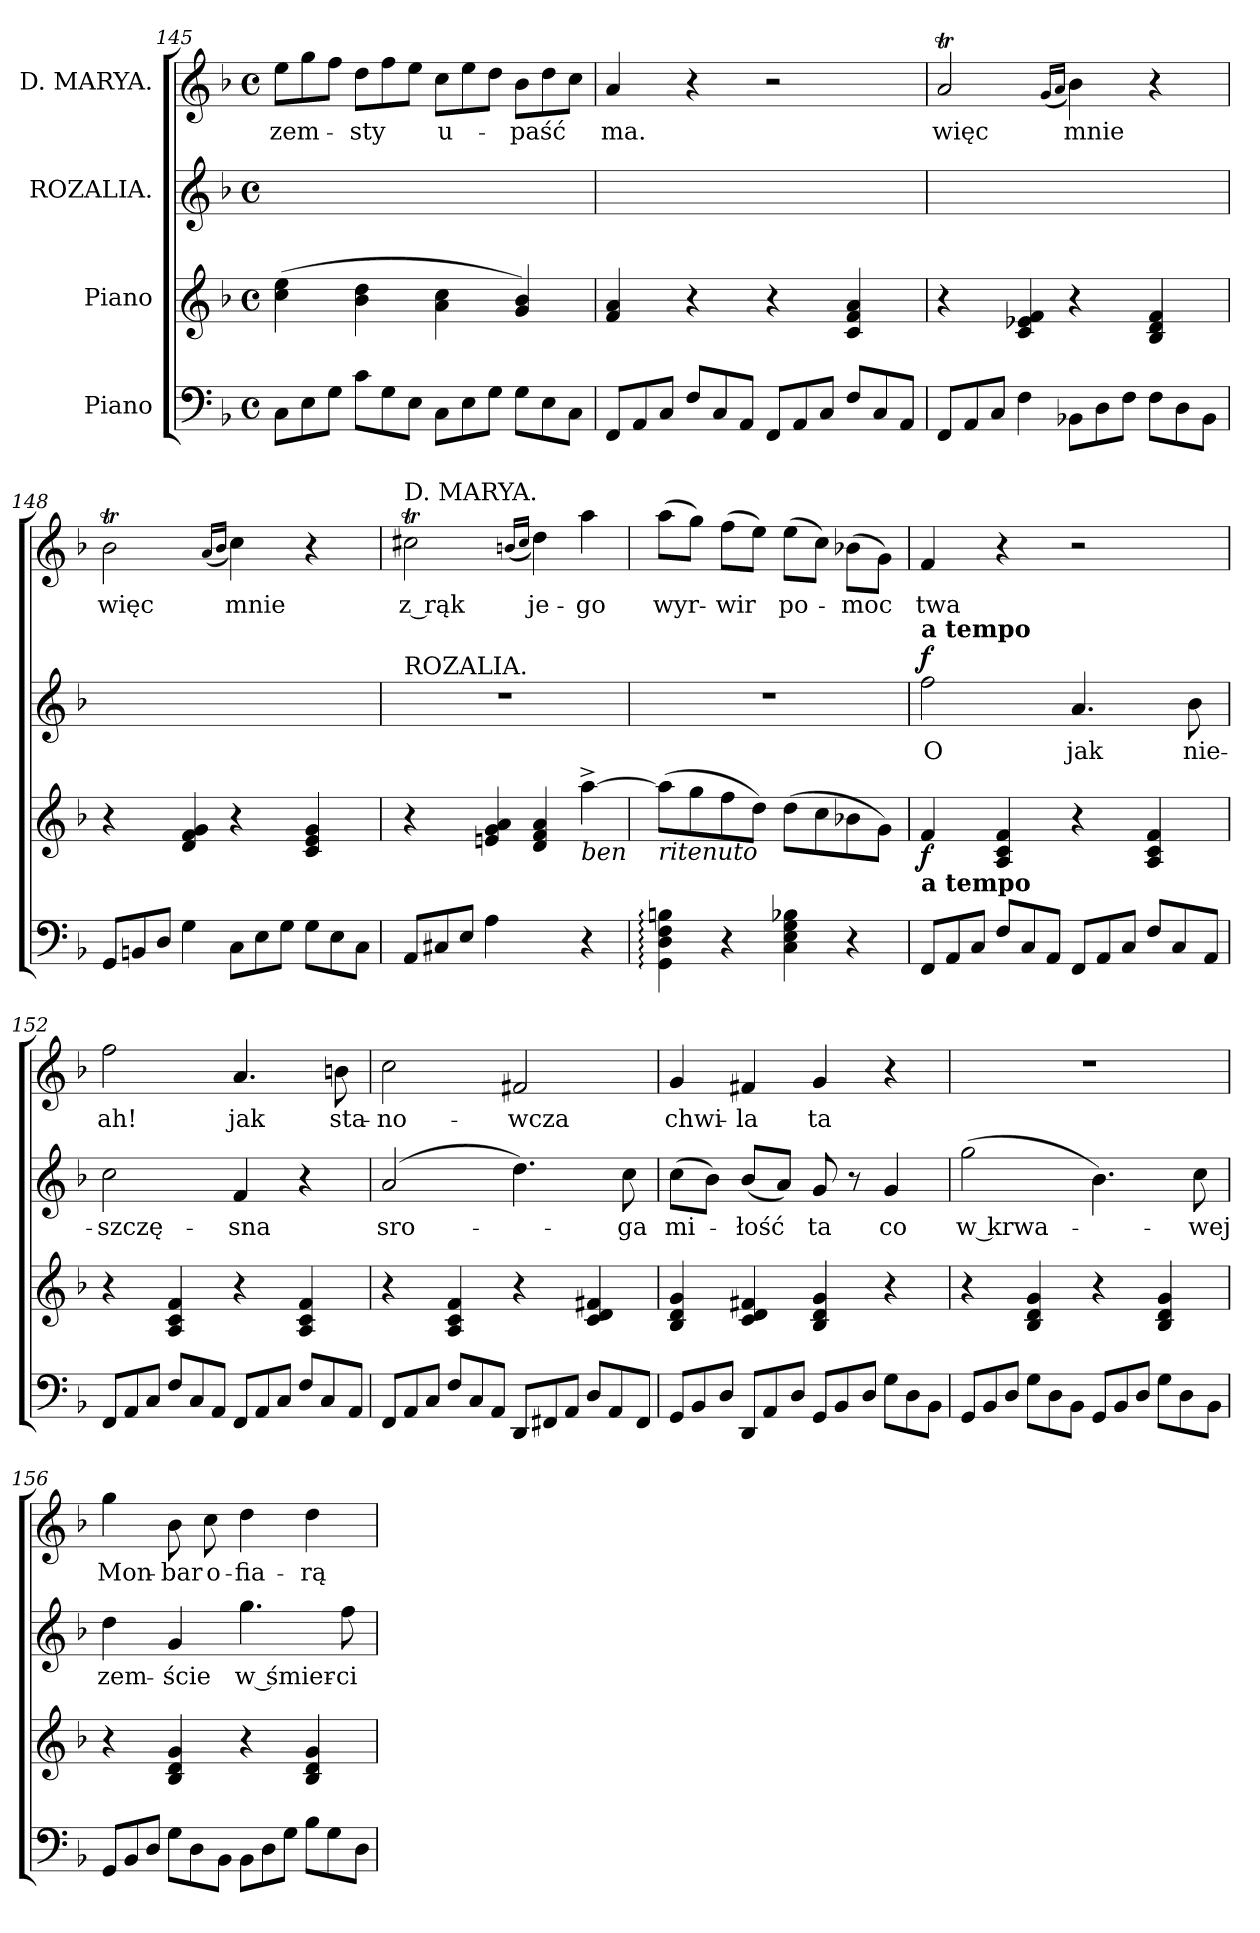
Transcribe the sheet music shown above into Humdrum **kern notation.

**kern	**kern	**dynam	**kern	**text	**dynam	**kern	**text
*part4	*part3	*part3	*part2	*part2	*part2	*part1	*part1
*staff4	*staff3	*staff3	*staff2	*staff2	*staff2	*staff1	*staff1
*I"Piano	*I"Piano	*	*I"ROZALIA.	*	*	*I"D. MARYA.	*
*clefF4	*clefG2	*	*clefG2	*	*	*clefG2	*
*k[b-]	*k[b-]	*	*k[b-]	*	*	*k[b-]	*
*M4/4	*M4/4	*	*M4/4	*	*	*M4/4	*
*met(c)	*met(c)	*	*met(c)	*	*	*met(c)	*
*Xtuplet	*	*	*	*	*	*Xtuplet	*
=145	=145	=145	=145	=145	=145	=145	=145
12C\L	(4cc\ 4ee\	.	1ryy	.	.	12ee\L	zem-
12E\	.	.	.	.	.	12gg\	.
12G\J	.	.	.	.	.	12ff\J	.
12c\L	4b-\ 4dd\	.	.	.	.	12dd\L	-sty
12G\	.	.	.	.	.	12ff\	.
12E\J	.	.	.	.	.	12ee\J	.
12C\L	4a\ 4cc\	.	.	.	.	12cc\L	u-
12E\	.	.	.	.	.	12ee\	.
12G\J	.	.	.	.	.	12dd\J	.
12G\L	4g/ 4b-/)	.	.	.	.	12b-\L	-paść
12E\	.	.	.	.	.	12dd\	.
12C\J	.	.	.	.	.	12cc\J	.
=146	=146	=146	=146	=146	=146	=146	=146
12FF/L	4f/ 4a/	.	1ryy	.	.	4a/	ma.
12AA/	.	.	.	.	.	.	.
12C/J	.	.	.	.	.	.	.
12F/L	4r	.	.	.	.	4r	.
12C/	.	.	.	.	.	.	.
12AA/J	.	.	.	.	.	.	.
12FF/L	4r	.	.	.	.	2r	.
12AA/	.	.	.	.	.	.	.
12C/J	.	.	.	.	.	.	.
12F/L	4c/ 4f/ 4a/	.	.	.	.	.	.
12C/	.	.	.	.	.	.	.
12AA/J	.	.	.	.	.	.	.
=147	=147	=147	=147	=147	=147	=147	=147
12FF/L	4r	.	1ryy	.	.	2at/	więc
12AA/	.	.	.	.	.	.	.
12C/J	.	.	.	.	.	.	.
4F\	4c/ 4e-X/ 4f/	.	.	.	.	.	.
.	.	.	.	.	.	(16qqg/LL	.
.	.	.	.	.	.	16qqa/JJ	.
12BB-X\L	4r	.	.	.	.	4b-\)	mnie
12D\	.	.	.	.	.	.	.
12F\J	.	.	.	.	.	.	.
12F\L	4B-/ 4d/ 4f/	.	.	.	.	4r	.
12D\	.	.	.	.	.	.	.
12BB-\J	.	.	.	.	.	.	.
=148	=148	=148	=148	=148	=148	=148	=148
12GG/L	4r	.	1ryy	.	.	2b-T\	więc
12BBn/	.	.	.	.	.	.	.
12D/J	.	.	.	.	.	.	.
4G\	4d/ 4f/ 4g/	.	.	.	.	.	.
.	.	.	.	.	.	(16qqa/LL	.
.	.	.	.	.	.	16qqb-/JJ	.
12C\L	4r	.	.	.	.	4cc\)	mnie
12E\	.	.	.	.	.	.	.
12G\J	.	.	.	.	.	.	.
12G\L	4c/ 4e/ 4g/	.	.	.	.	4r	.
12E\	.	.	.	.	.	.	.
12C\J	.	.	.	.	.	.	.
=149	=149	=149	=149	=149	=149	=149	=149
!	!	!	!	!	!	!LO:TX:a:t=D. MARYA.	!
!	!	!	!LO:TX:a:t=ROZALIA.	!	!	!	!
12AA/L	4r	.	1r	.	.	2cc#Xt\	z rąk
12C#X/	.	.	.	.	.	.	.
12E/J	.	.	.	.	.	.	.
4A\	4en/ 4g/ 4a/	.	.	.	.	.	.
.	.	.	.	.	.	(16qqbn/LL	.
.	.	.	.	.	.	16qqcc#/JJ	.
4ryy	4d/ 4f/ 4a/	.	.	.	.	4dd\)	je-
!	!LO:TX:b:i:t=ben	!	!	!	!	!	!
4r	[4aa^<\	.	.	.	.	4aa\	-go
=150	=150	=150	=150	=150	=150	=150	=150
!	!LO:TX:b:i:t=ritenuto	!	!	!	!	!	!
4GG:\ 4D:\ 4F:\ 4Bn:\	(8aa\L]	.	1r	.	.	(8aa\L	wyr-
.	8gg\	.	.	.	.	8gg\J)	.
4r	8ff\	.	.	.	.	(8ff\L	-wir
.	8dd\J)	.	.	.	.	8ee\J)	.
4C\ 4E\ 4G\ 4B-X\	(8dd\L	.	.	.	.	(8ee\L	po-
.	8cc\	.	.	.	.	8cc\J)	.
4r	8b-X\	.	.	.	.	(8b-X\L	-moc
.	8g\J)	.	.	.	.	8g\J)	.
=151	=151	=151	=151	=151	=151	=151	=151
!	!	!	!LO:TX:a:B:t=a tempo	!	!	!	!
!	!LO:TX:b:B:t=a tempo	!	!	!	!	!	!
!	!	!	!	!	!LO:DY:b	!	!
12FF/L	4f/	f	2ff\	O	f	4f/	twa
12AA/	.	.	.	.	.	.	.
12C/J	.	.	.	.	.	.	.
12F/L	4A/ 4c/ 4f/	.	.	.	.	4r	.
12C/	.	.	.	.	.	.	.
12AA/J	.	.	.	.	.	.	.
12FF/L	4r	.	4.a/	jak	.	2r	.
12AA/	.	.	.	.	.	.	.
12C/J	.	.	.	.	.	.	.
12F/L	4A/ 4c/ 4f/	.	.	.	.	.	.
12C/	.	.	.	.	.	.	.
.	.	.	8b-\	nie-	.	.	.
12AA/J	.	.	.	.	.	.	.
=152	=152	=152	=152	=152	=152	=152	=152
12FF/L	4r	.	2cc\	-szczę-	.	2ff\	ah!
12AA/	.	.	.	.	.	.	.
12C/J	.	.	.	.	.	.	.
12F/L	4A/ 4c/ 4f/	.	.	.	.	.	.
12C/	.	.	.	.	.	.	.
12AA/J	.	.	.	.	.	.	.
12FF/L	4r	.	4f/	-sna	.	4.a/	jak
12AA/	.	.	.	.	.	.	.
12C/J	.	.	.	.	.	.	.
12F/L	4A/ 4c/ 4f/	.	4r	.	.	.	.
12C/	.	.	.	.	.	.	.
.	.	.	.	.	.	8bn\	sta-
12AA/J	.	.	.	.	.	.	.
=153	=153	=153	=153	=153	=153	=153	=153
12FF/L	4r	.	(2a/	sro-	.	2cc\	-no-
12AA/	.	.	.	.	.	.	.
12C/J	.	.	.	.	.	.	.
12F/L	4A/ 4c/ 4f/	.	.	.	.	.	.
12C/	.	.	.	.	.	.	.
12AA/J	.	.	.	.	.	.	.
12DD/L	4r	.	4.dd\)	.	.	2f#X/	-wcza
12FF#X/	.	.	.	.	.	.	.
12AA/J	.	.	.	.	.	.	.
12D/L	4c/ 4d/ 4f#X/	.	.	.	.	.	.
12AA/	.	.	.	.	.	.	.
.	.	.	8cc\	-ga	.	.	.
12FF#/J	.	.	.	.	.	.	.
=154	=154	=154	=154	=154	=154	=154	=154
12GG/L	4B-/ 4d/ 4g/	.	(8cc\L	mi-	.	4g/	chwi-
12BB-/	.	.	.	.	.	.	.
.	.	.	8b-\J)	.	.	.	.
12D/J	.	.	.	.	.	.	.
12DD/L	4c/ 4d/ 4f#X/	.	(8b-/L	-łość	.	4f#X/	-la
12AA/	.	.	.	.	.	.	.
.	.	.	8a/J)	.	.	.	.
12D/J	.	.	.	.	.	.	.
12GG/L	4B-/ 4d/ 4g/	.	8g/	ta	.	4g/	ta
12BB-/	.	.	.	.	.	.	.
.	.	.	8r	.	.	.	.
12D/J	.	.	.	.	.	.	.
12G\L	4r	.	4g/	co	.	4r	.
12D\	.	.	.	.	.	.	.
12BB-\J	.	.	.	.	.	.	.
=155	=155	=155	=155	=155	=155	=155	=155
12GG/L	4r	.	(2gg\	w krwa-	.	1r	.
12BB-/	.	.	.	.	.	.	.
12D/J	.	.	.	.	.	.	.
12G\L	4B-/ 4d/ 4g/	.	.	.	.	.	.
12D\	.	.	.	.	.	.	.
12BB-\J	.	.	.	.	.	.	.
12GG/L	4r	.	4.b-\)	.	.	.	.
12BB-/	.	.	.	.	.	.	.
12D/J	.	.	.	.	.	.	.
12G\L	4B-/ 4d/ 4g/	.	.	.	.	.	.
12D\	.	.	.	.	.	.	.
.	.	.	8cc\	-wej	.	.	.
12BB-\J	.	.	.	.	.	.	.
=156	=156	=156	=156	=156	=156	=156	=156
12GG/L	4r	.	4dd\	zem-	.	4gg\	Mon-
12BB-/	.	.	.	.	.	.	.
12D/J	.	.	.	.	.	.	.
12G\L	4B-/ 4d/ 4g/	.	4g/	-ście	.	8b-\	-bar
12D\	.	.	.	.	.	.	.
.	.	.	.	.	.	8cc\	o-
12BB-\J	.	.	.	.	.	.	.
12BB-\L	4r	.	4.gg\	w śmier-	.	4dd\	-fia-
12D\	.	.	.	.	.	.	.
12G\J	.	.	.	.	.	.	.
12B-\L	4B-/ 4d/ 4g/	.	.	.	.	4dd\	-rą
12G\	.	.	.	.	.	.	.
.	.	.	8ff\	-ci	.	.	.
12D\J	.	.	.	.	.	.	.
=	=	=	=	=	=	=	=
*-	*-	*-	*-	*-	*-	*-	*-
